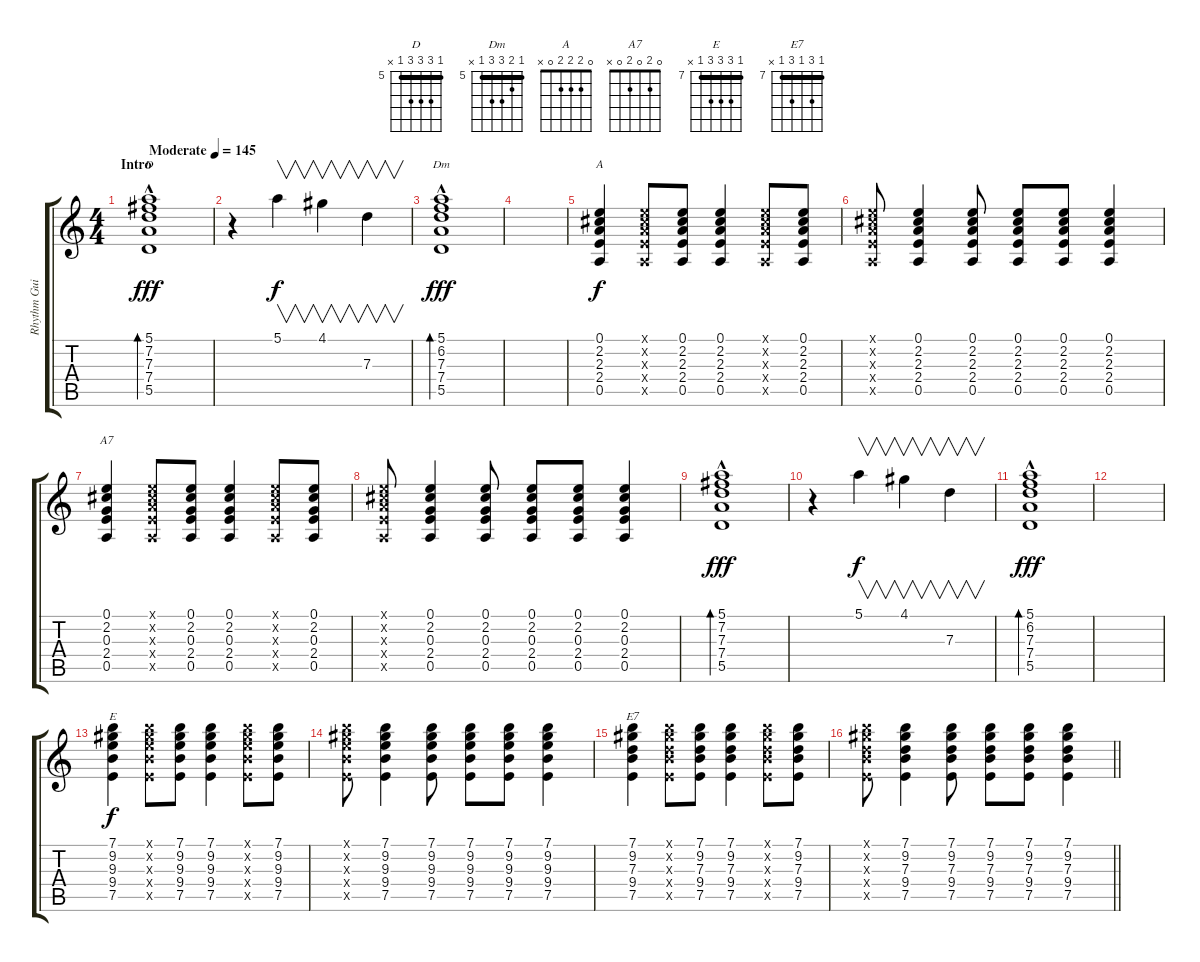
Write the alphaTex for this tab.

\track ("Rhythm Guitar" "Rhythm Gui") {instrument electricguitarjazz}
\staff {score tabs}
\tuning (E4 B3 G3 D3 A2 E2) {hide}
\chord ("D" 5 7 7 7 5 x) {firstfret 5 barre 5}
\chord ("Dm" 5 6 7 7 5 x) {firstfret 5 barre 5}
\chord ("A" 0 2 2 2 0 x)
\chord ("A7" 0 2 0 2 0 x)
\chord ("E" 7 9 9 9 7 x) {firstfret 7 barre 7}
\chord ("E7" 7 9 7 9 7 x) {firstfret 7 barre 7}
\ts (4 4)
\section ("" "Intro")
\tempo (145 "Moderate")
\clef g2
\ks c
(5.1{hac} 7.2{hac} 7.3{hac} 7.4{hac} 5.5{hac}).1{bd 240 ch "D" dy fff instrument electricguitarjazz} |
r.4 5.1.4{v dy f} 4.1.4{v} 7.3.4{v} |
(5.1{hac} 6.2{hac} 7.3{hac} 7.4{hac} 5.5{hac}).1{bd 240 ch "Dm" dy fff} |
|
(0.1 2.2 2.3 2.4 0.5).4{ch "A" dy f} (0.1{x} 2.2{x} 2.3{x} 2.4{x} 0.5{x}).8 (0.1 2.2 2.3 2.4 0.5).8 (0.1 2.2 2.3 2.4 0.5).4 (0.1{x} 2.2{x} 2.3{x} 2.4{x} 0.5{x}).8 (0.1 2.2 2.3 2.4 0.5).8 |
(0.1{x} 2.2{x} 2.3{x} 2.4{x} 0.5{x}).8 (0.1 2.2 2.3 2.4 0.5).4 (0.1 2.2 2.3 2.4 0.5).8 (0.1 2.2 2.3 2.4 0.5).8 (0.1 2.2 2.3 2.4 0.5).8 (0.1 2.2 2.3 2.4 0.5).4 |
(0.1 2.2 0.3 2.4 0.5).4{ch "A7"} (0.1{x} 2.2{x} 2.3{x} 2.4{x} 0.5{x}).8 (0.1 2.2 0.3 2.4 0.5).8 (0.1 2.2 0.3 2.4 0.5).4 (0.1{x} 2.2{x} 2.3{x} 2.4{x} 0.5{x}).8 (0.1 2.2 0.3 2.4 0.5).8 |
(0.1{x} 2.2{x} 2.3{x} 2.4{x} 0.5{x}).8 (0.1 2.2 0.3 2.4 0.5).4 (0.1 2.2 0.3 2.4 0.5).8 (0.1 2.2 0.3 2.4 0.5).8 (0.1 2.2 0.3 2.4 0.5).8 (0.1 2.2 0.3 2.4 0.5).4 |
(5.1{hac} 7.2{hac} 7.3{hac} 7.4{hac} 5.5{hac}).1{bd 240 dy fff} |
r.4 5.1.4{v dy f} 4.1.4{v} 7.3.4{v} |
(5.1{hac} 6.2{hac} 7.3{hac} 7.4{hac} 5.5{hac}).1{bd 240 dy fff} |
|
(7.1 9.2 9.3 9.4 7.5).4{ch "E" dy f} (7.1{x} 9.2{x} 9.3{x} 9.4{x} 7.5{x}).8 (7.1 9.2 9.3 9.4 7.5).8 (7.1 9.2 9.3 9.4 7.5).4 (7.1{x} 9.2{x} 9.3{x} 9.4{x} 7.5{x}).8 (7.1 9.2 9.3 9.4 7.5).8 |
(7.1{x} 9.2{x} 9.3{x} 9.4{x} 7.5{x}).8 (7.1 9.2 9.3 9.4 7.5).4 (7.1 9.2 9.3 9.4 7.5).8 (7.1 9.2 9.3 9.4 7.5).8 (7.1 9.2 9.3 9.4 7.5).8 (7.1 9.2 9.3 9.4 7.5).4 |
(7.1 9.2 7.3 9.4 7.5).4{ch "E7"} (7.1{x} 9.2{x} 7.3{x} 9.4{x} 7.5{x}).8 (7.1 9.2 7.3 9.4 7.5).8 (7.1 9.2 7.3 9.4 7.5).4 (7.1{x} 9.2{x} 7.3{x} 9.4{x} 7.5{x}).8 (7.1 9.2 7.3 9.4 7.5).8 |
\barLineRight lightlight
(7.1{x} 9.2{x} 7.3{x} 9.4{x} 7.5{x}).8 (7.1 9.2 7.3 9.4 7.5).4 (7.1 9.2 7.3 9.4 7.5).8 (7.1 9.2 7.3 9.4 7.5).8 (7.1 9.2 7.3 9.4 7.5).8 (7.1 9.2 7.3 9.4 7.5).4
